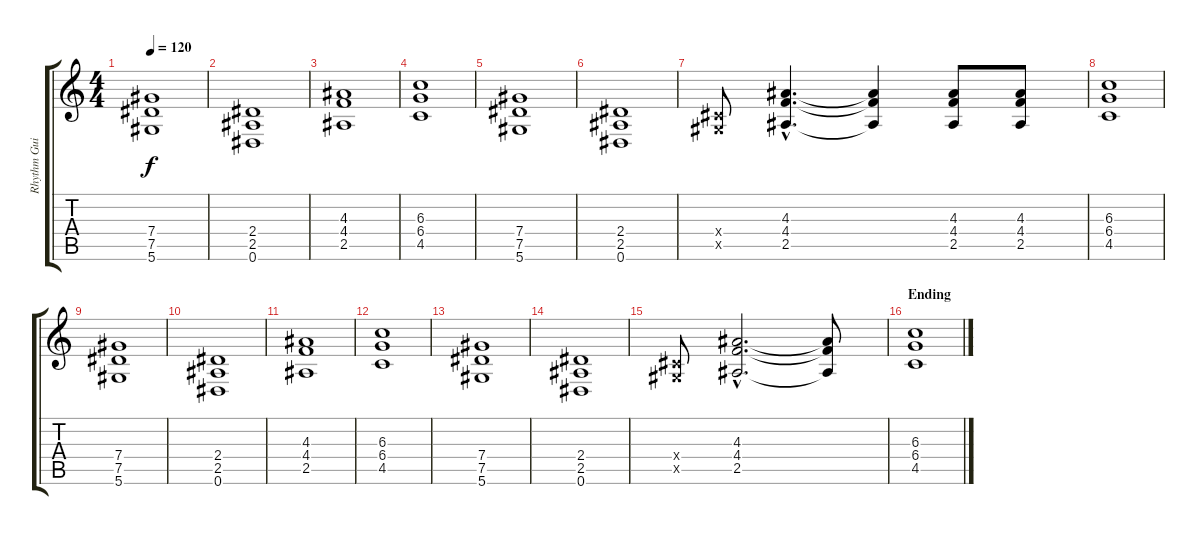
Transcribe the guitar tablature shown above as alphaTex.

\track ("Rhythm Guitar" "Rhythm Gui") {instrument distortionguitar}
\staff {score tabs}
\tuning (Eb4 Bb3 Gb3 Db3 Ab2 Eb2) {hide}
\ts (4 4)
\tempo 120
\clef g2
\ks c
(7.4 7.5 5.6).1{dy f} |
(2.4 2.5 0.6).1 |
(4.3 4.4 2.5).1 |
(6.3 6.4 4.5).1 |
(7.4 7.5 5.6).1 |
(2.4 2.5 0.6).1 |
(0.4{x} 0.5{x}).8 (4.3{hac} 4.4{hac} 2.5{hac}).4{d} (4.3{t} 4.4{t} 2.5{t}).4 (4.3 4.4 2.5).8 (4.3 4.4 2.5).8 |
(6.3 6.4 4.5).1 |
(7.4 7.5 5.6).1 |
(2.4 2.5 0.6).1 |
(4.3 4.4 2.5).1 |
(6.3 6.4 4.5).1 |
(7.4 7.5 5.6).1 |
(2.4 2.5 0.6).1 |
(0.4{x} 0.5{x}).8 (4.3{hac} 4.4{hac} 2.5{hac}).2{d} (4.3{t} 4.4{t} 2.5{t}).8 |
\section ("" "Ending")
(6.3 6.4 4.5).1
